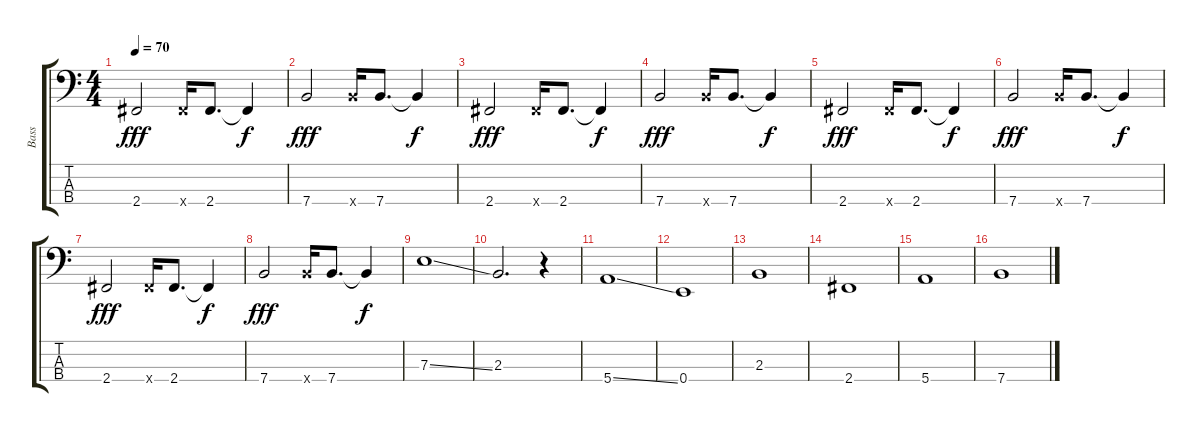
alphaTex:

\track ("Bass" "Bass") {instrument electricbassfinger}
\staff {score tabs}
\tuning (G2 D2 A1 E1) {hide}
\ts (4 4)
\tempo 70
\clef f4
\ks c
2.4.2{dy fff} 2.4{x}.16 2.4.8{d} 2.4{t}.4{dy f} |
7.4.2{dy fff} 7.4{x}.16 7.4.8{d} 7.4{t}.4{dy f} |
2.4.2{dy fff} 2.4{x}.16 2.4.8{d} 2.4{t}.4{dy f} |
7.4.2{dy fff} 7.4{x}.16 7.4.8{d} 7.4{t}.4{dy f} |
2.4.2{dy fff} 2.4{x}.16 2.4.8{d} 2.4{t}.4{dy f} |
7.4.2{dy fff} 7.4{x}.16 7.4.8{d} 7.4{t}.4{dy f} |
2.4.2{dy fff} 2.4{x}.16 2.4.8{d} 2.4{t}.4{dy f} |
7.4.2{dy fff} 7.4{x}.16 7.4.8{d} 7.4{t}.4{dy f} |
7.3{ss}.1{volume 13} |
2.3.2{d} r.4 |
5.4{ss}.1 |
0.4.1 |
2.3.1 |
2.4.1 |
5.4.1 |
7.4.1
